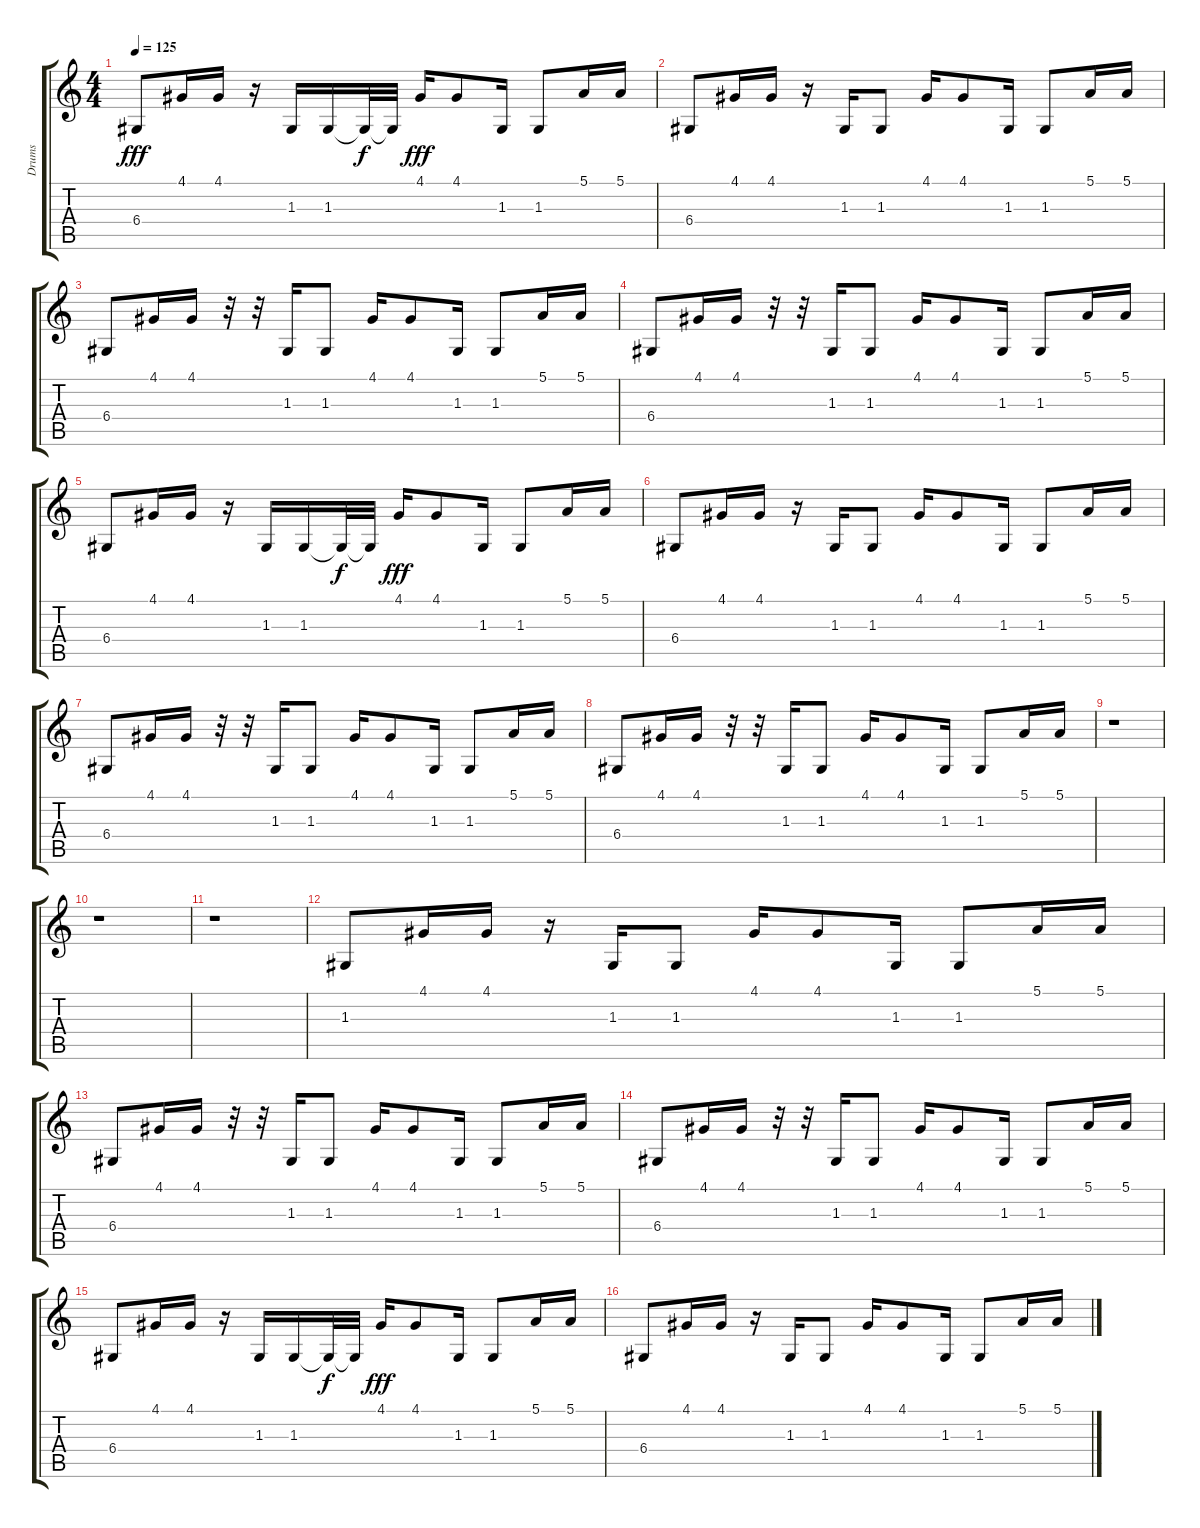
\track ("Drums" "Drums") {instrument taikodrum}
\staff {score tabs}
\tuning (E4 B3 G3 D3 A2 E2) {hide}
\ts (4 4)
\tempo 125
\clef g2
\ks c
6.4.8{dy fff} 4.1.16 4.1.16 r.16 1.3.16 1.3.16 1.3{t}.32{dy f} 1.3{t}.32 4.1.16{dy fff} 4.1.8 1.3.16 1.3.8 5.1.16 5.1.16 |
6.4.8 4.1.16 4.1.16 r.16 1.3.16 1.3.8 4.1.16 4.1.8 1.3.16 1.3.8 5.1.16 5.1.16 |
6.4.8 4.1.16 4.1.16 r.32 r.32 1.3.16 1.3.8 4.1.16 4.1.8 1.3.16 1.3.8 5.1.16 5.1.16 |
6.4.8 4.1.16 4.1.16 r.32 r.32 1.3.16 1.3.8 4.1.16 4.1.8 1.3.16 1.3.8 5.1.16 5.1.16 |
6.4.8 4.1.16 4.1.16 r.16 1.3.16 1.3.16 1.3{t}.32{dy f} 1.3{t}.32 4.1.16{dy fff} 4.1.8 1.3.16 1.3.8 5.1.16 5.1.16 |
6.4.8 4.1.16 4.1.16 r.16 1.3.16 1.3.8 4.1.16 4.1.8 1.3.16 1.3.8 5.1.16 5.1.16 |
6.4.8 4.1.16 4.1.16 r.32 r.32 1.3.16 1.3.8 4.1.16 4.1.8 1.3.16 1.3.8 5.1.16 5.1.16 |
6.4.8 4.1.16 4.1.16 r.32 r.32 1.3.16 1.3.8 4.1.16 4.1.8 1.3.16 1.3.8 5.1.16 5.1.16 |
r.1 |
r.1 |
r.1 |
1.3.8 4.1.16 4.1.16 r.16 1.3.16 1.3.8 4.1.16 4.1.8 1.3.16 1.3.8 5.1.16 5.1.16 |
6.4.8 4.1.16 4.1.16 r.32 r.32 1.3.16 1.3.8 4.1.16 4.1.8 1.3.16 1.3.8 5.1.16 5.1.16 |
6.4.8 4.1.16 4.1.16 r.32 r.32 1.3.16 1.3.8 4.1.16 4.1.8 1.3.16 1.3.8 5.1.16 5.1.16 |
6.4.8 4.1.16 4.1.16 r.16 1.3.16 1.3.16 1.3{t}.32{dy f} 1.3{t}.32 4.1.16{dy fff} 4.1.8 1.3.16 1.3.8 5.1.16 5.1.16 |
6.4.8 4.1.16 4.1.16 r.16 1.3.16 1.3.8 4.1.16 4.1.8 1.3.16 1.3.8 5.1.16 5.1.16
